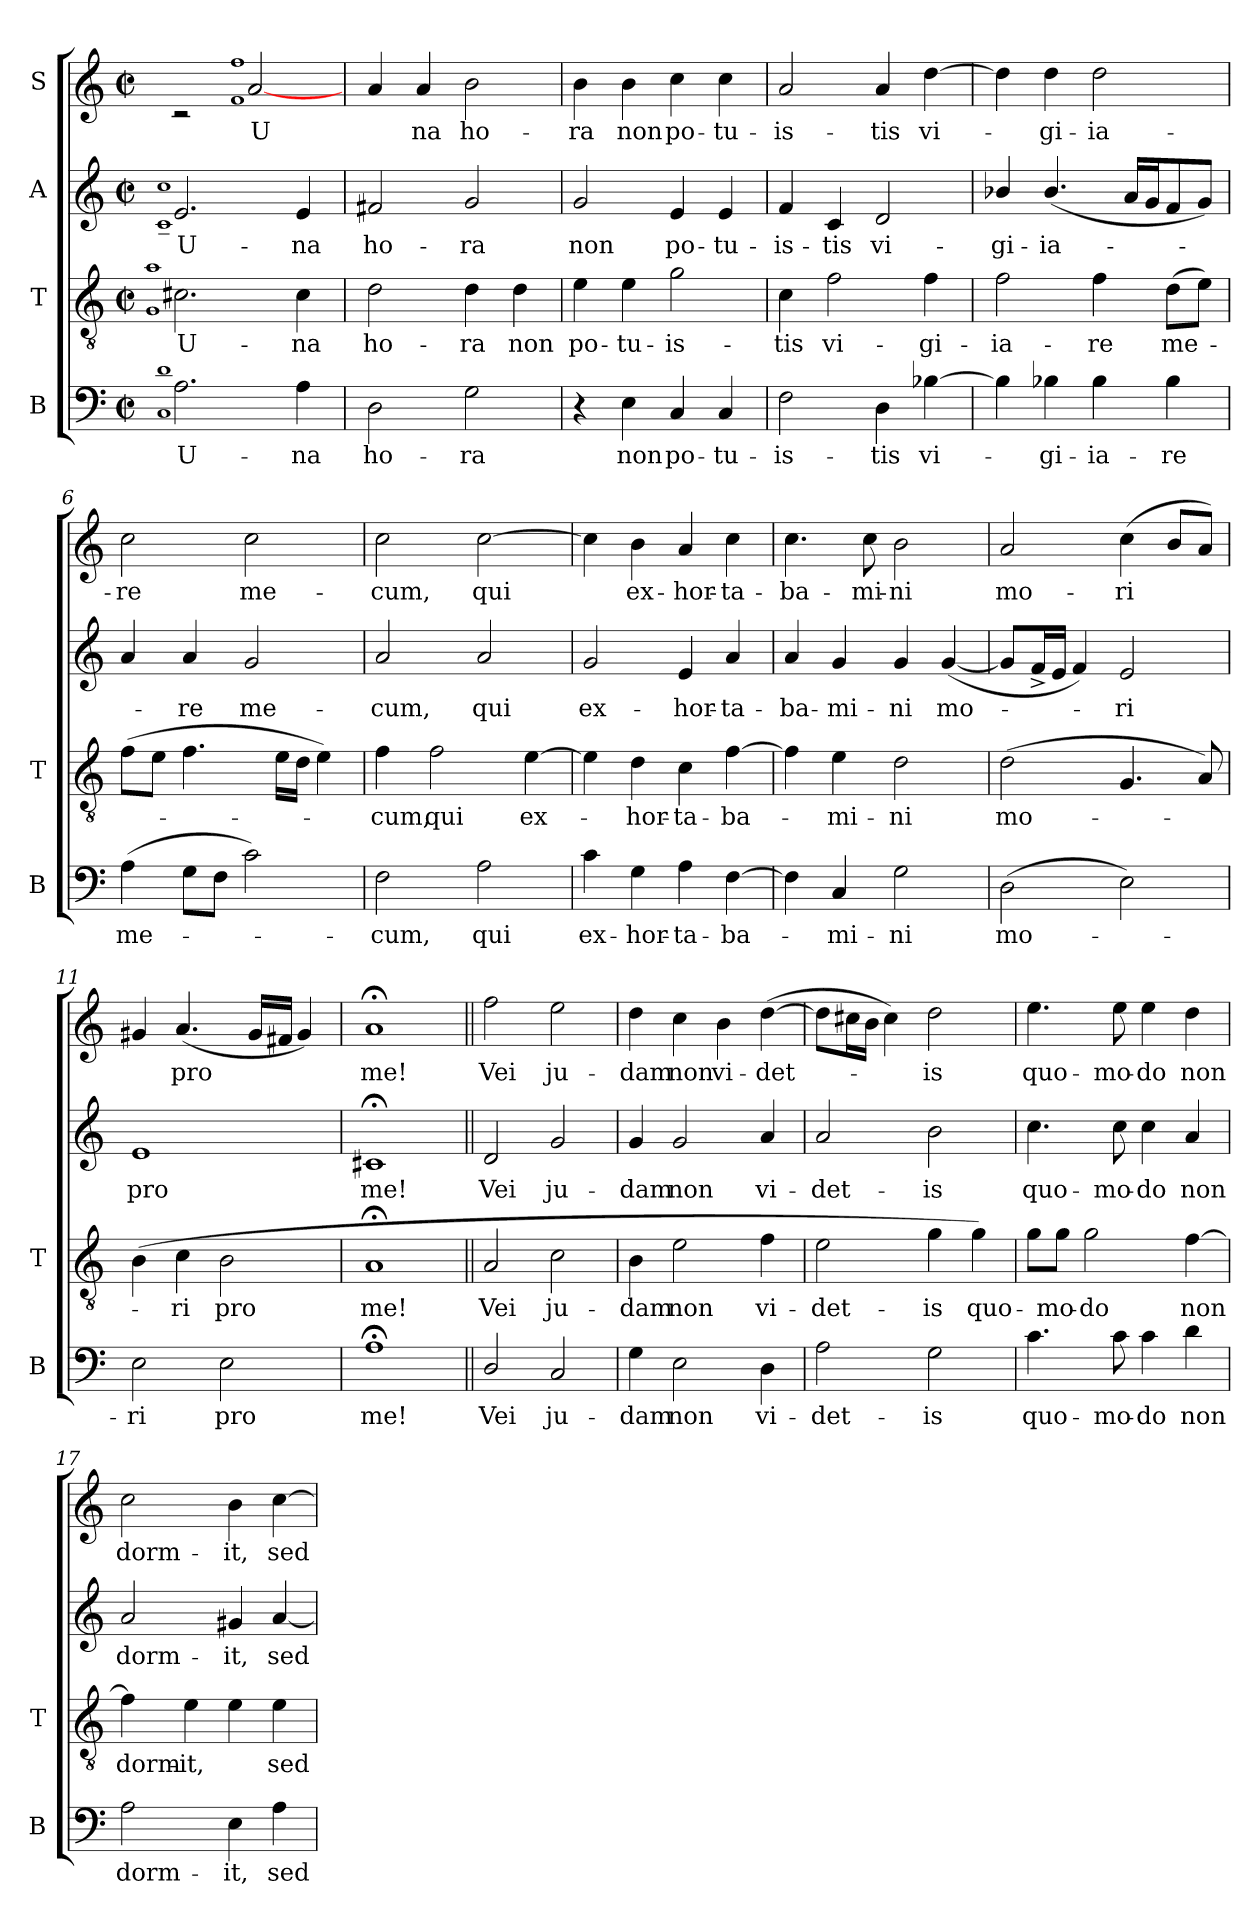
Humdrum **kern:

**kern	**text	**kern	**text	**kern	**text	**kern	**text
*part4	*part4	*part3	*part3	*part2	*part2	*part1	*part1
*staff4	*staff4	*staff3	*staff3	*staff2	*staff2	*staff1	*staff1
*I"B	*	*I"T	*	*I"A	*	*I"S	*
*I'B	*	*I'T	*	*	*	*	*
*clefF4	*	*clefGv2	*	*clefG2	*	*clefG2	*
*k[]	*	*k[]	*	*k[]	*	*k[]	*
*C:	*	*C:	*	*C:	*	*C:	*
*M2/2	*	*M2/2	*	*M2/2	*	*M2/2	*
*met(c|)	*	*met(c|)	*	*met(c|)	*	*met(c|)	*
=1	=1	=1	=1	=1	=1	=1	=1
1qC 1qd	.	1qG 1qa	.	1qc~> 1qcc~>	.	.	.
!	!LO:LY:b	!	!LO:LY:b	!	!LO:LY:b	!	!
*	*	*	*	*	*	*^	*
2.A\	U-	2.c#X\	U-	2.e/	U-	2ryy	2rc	.
.	.	.	.	.	.	1qf 1qff	.	.
!	!	!	!	!	!	!	!	!LO:LY:b
.	.	.	.	.	.	2ryy	[<2a/	U-
!	!LO:LY:b	!	!LO:LY:b	!	!LO:LY:b	!	!	!
4A\	-na	4c#\	-na	4e/	-na	.	.	.
*	*	*	*	*	*	*v	*v	*
=2	=2	=2	=2	=2	=2	=2	=2
!	!LO:LY:b	!	!LO:LY:b	!	!LO:LY:b	!	!
2D\	ho-	2d\	ho-	2f#X/	ho-	4a/	.
!	!	!	!	!	!	!	!LO:LY:b
.	.	.	.	.	.	4a/	-na
!	!LO:LY:b	!	!LO:LY:b	!	!LO:LY:b	!	!LO:LY:b
2G\	-ra	4d\	-ra	2g/	-ra	2b\	ho-
!	!	!	!LO:LY:b	!	!	!	!
.	.	4d\	non	.	.	.	.
=3	=3	=3	=3	=3	=3	=3	=3
!	!	!	!LO:LY:b	!	!LO:LY:b	!	!LO:LY:b
4r	.	4e\	po-	2g/	non	4b\	-ra
!	!LO:LY:b	!	!LO:LY:b:rj	!	!	!	!LO:LY:b
4E\	non	4e\	-tu-	.	.	4b\	non
!	!LO:LY:b	!	!LO:LY:b	!	!LO:LY:b	!	!LO:LY:b
4C/	po-	2g\	-is-	4e/	po-	4cc\	po-
!	!LO:LY:b:rj	!	!	!	!LO:LY:b:rj	!	!LO:LY:b:rj
4C/	-tu-	.	.	4e/	-tu-	4cc\	-tu-
=4	=4	=4	=4	=4	=4	=4	=4
!	!LO:LY:b	!	!LO:LY:b	!	!LO:LY:b	!	!LO:LY:b
2F\	-is-	4c\	-tis	4f/	-is-	2a/	-is-
!	!	!	!LO:LY:b	!	!LO:LY:b:rj	!	!
.	.	2f\	vi-	4c/	-tis	.	.
!	!LO:LY:b	!	!	!	!LO:LY:b	!	!LO:LY:b
4D\	-tis	.	.	2d/	vi-	4a/	-tis
!	!LO:LY:b	!	!LO:LY:b	!	!	!	!LO:LY:b
[>4B-X\	vi-	4f\	-gi-	.	.	[>4dd\	vi-
=5	=5	=5	=5	=5	=5	=5	=5
!	!	!	!LO:LY:b	!	!LO:LY:b	!	!
4B-\]	.	2f\	-ia-	4b-X/	-gi-	4dd\]	.
!	!LO:LY:b	!	!	!	!LO:LY:b	!	!LO:LY:b
4B-X\	-gi-	.	.	(<4.b-/	-ia-	4dd\	-gi-
!	!LO:LY:b:rj	!	!LO:LY:b	!	!	!	!LO:LY:b
4B-\	-ia-	4f\	-re	.	.	2dd\	-ia-
.	.	.	.	16a/LL	.	.	.
.	.	.	.	16g/J	.	.	.
!	!LO:LY:b	!	!LO:LY:b	!	!	!	!
4B-\	-re	(>8d\L	me-	8f/	.	.	.
.	.	8e\J)	.	8g/J)	.	.	.
!!LO:LB:g=z
=6	=6	=6	=6	=6	=6	=6	=6
!	!LO:LY:b	!	!	!	!	!	!LO:LY:b
(>4A\	me-	(>8f\L	.	4a/	.	2cc\	-re
.	.	8e\J	.	.	.	.	.
!	!	!	!	!	!LO:LY:b	!	!
8G\L	.	4.f\	.	4a/	-re	.	.
8F\J	.	.	.	.	.	.	.
!	!	!	!	!	!LO:LY:b	!	!LO:LY:b
2c\)	.	.	.	2g/	me-	2cc\	me-
.	.	16e\LL	.	.	.	.	.
.	.	16d\JJ	.	.	.	.	.
.	.	4e\)	.	.	.	.	.
=7	=7	=7	=7	=7	=7	=7	=7
!	!LO:LY:b	!	!LO:LY:b	!	!LO:LY:b	!	!LO:LY:b
2F\	-cum,	4f\	-cum,	2a/	-cum,	2cc\	-cum,
!	!	!	!LO:LY:b	!	!	!	!
.	.	2f\	qui	.	.	.	.
!	!LO:LY:b	!	!	!	!LO:LY:b	!	!LO:LY:b
2A\	qui	.	.	2a/	qui	[>2cc\	qui
!	!	!	!LO:LY:b	!	!	!	!
.	.	[>4e\	ex-	.	.	.	.
=8	=8	=8	=8	=8	=8	=8	=8
!	!LO:LY:b	!	!	!	!LO:LY:b	!	!
4c\	ex-	4e\]	.	2g/	ex-	4cc\]	.
!	!LO:LY:b	!	!LO:LY:b	!	!	!	!LO:LY:b
4G\	-hor-	4d\	-hor-	.	.	4b\	ex-
!	!LO:LY:b:rj	!	!LO:LY:b:rj	!	!LO:LY:b	!	!LO:LY:b
4A\	-ta-	4c\	-ta-	4e/	-hor-	4a/	-hor-
!	!LO:LY:b	!	!LO:LY:b	!	!LO:LY:b:rj	!	!LO:LY:b:rj
[>4F\	-ba-	[>4f\	-ba-	4a/	-ta-	4cc\	-ta-
=9	=9	=9	=9	=9	=9	=9	=9
!	!	!	!	!	!LO:LY:b	!	!LO:LY:b
4F\]	.	4f\]	.	4a/	-ba-	4.cc\	-ba-
!	!LO:LY:b	!	!LO:LY:b	!	!LO:LY:b:rj	!	!
4C/	-mi-	4e\	-mi-	4g/	-mi-	.	.
!	!	!	!	!	!	!	!LO:LY:b
.	.	.	.	.	.	8cc\	-mi-
!	!LO:LY:b	!	!LO:LY:b	!	!LO:LY:b	!	!LO:LY:b:rj
2G\	-ni	2d\	-ni	4g/	-ni	2b\	-ni
!	!	!	!	!	!LO:LY:b	!	!
.	.	.	.	(<[<4g/	mo-	.	.
=10	=10	=10	=10	=10	=10	=10	=10
!	!LO:LY:b	!	!LO:LY:b	!	!	!	!LO:LY:b
(>2D\	mo-	(>2d\	mo-	8g/L]	.	2a/	mo-
.	.	.	.	16f^</L	.	.	.
.	.	.	.	16e/JJ	.	.	.
.	.	.	.	4f/)	.	.	.
!	!	!	!	!	!LO:LY:b	!	!LO:LY:b
2E\)	.	4.G/	.	2e/	-ri	(>4cc\	-ri
.	.	.	.	.	.	8b/L	.
.	.	8A/)	.	.	.	8a/J)	.
!!LO:LB:g=z
=11	=11	=11	=11	=11	=11	=11	=11
!	!LO:LY:b	!	!	!	!LO:LY:b	!	!
2E\	-ri	(<4B\	.	1e	pro	4g#X/	.
!	!	!	!LO:LY:b	!	!	!	!LO:LY:b
.	.	4c\	-ri	.	.	(<4.a/	pro
!	!LO:LY:b	!	!LO:LY:b	!	!	!	!
2E\	pro	2B\	pro	.	.	.	.
.	.	.	.	.	.	16g#/LL	.
.	.	.	.	.	.	16f#/JJ	.
.	.	.	.	.	.	4g#/)	.
=12	=12	=12	=12	=12	=12	=12	=12
!	!LO:LY:b	!	!LO:LY:b	!	!LO:LY:b	!	!LO:LY:b
1A;<	me!	1A;	me!	1c#X;	me!	1a;	me!
=13||	=13||	=13||	=13||	=13||	=13||	=13||	=13||
!	!LO:LY:b	!	!LO:LY:b	!	!LO:LY:b	!	!LO:LY:b
2D/	Vei	2A/	Vei	2d/	Vei	2ff\	Vei
!	!LO:LY:b	!	!LO:LY:b	!	!LO:LY:b	!	!LO:LY:b
2C/	ju-	2c\	ju-	2g/	ju-	2ee\	ju-
=14	=14	=14	=14	=14	=14	=14	=14
!	!LO:LY:b	!	!LO:LY:b	!	!LO:LY:b	!	!LO:LY:b
4G\	-dam	4B\	-dam	4g/	-dam	4dd\	-dam
!	!LO:LY:b	!	!LO:LY:b	!	!LO:LY:b	!	!LO:LY:b
2E\	non	2e\	non	2g/	non	4cc\	non
!	!	!	!	!	!	!	!LO:LY:b
.	.	.	.	.	.	4b\	vi-
!	!LO:LY:b	!	!LO:LY:b	!	!LO:LY:b	!	!LO:LY:b
4D\	vi-	4f\	vi-	4a/	vi-	(>[>4dd\	-det-
=15	=15	=15	=15	=15	=15	=15	=15
!	!LO:LY:b	!	!LO:LY:b	!	!LO:LY:b	!	!
2A\	-det-	2e\	-det-	2a/	-det-	8dd\L]	.
.	.	.	.	.	.	16cc#\L	.
.	.	.	.	.	.	16b\JJ	.
.	.	.	.	.	.	4cc#\)	.
!	!LO:LY:b	!	!LO:LY:b	!	!LO:LY:b	!	!LO:LY:b
2G\	-is	4g\	-is	2b\	-is	2dd\	-is
!	!	!	!LO:LY:b	!	!	!	!
.	.	4g\)	quo-	.	.	.	.
!!LO:PB:g=z
=16	=16	=16	=16	=16	=16	=16	=16
!	!LO:LY:b	!	!	!	!LO:LY:b	!	!LO:LY:b
4.c\	quo-	8g\L	.	4.cc\	quo-	4.ee\	quo-
!	!	!	!LO:LY:b	!	!	!	!
.	.	8g\J	-mo-	.	.	.	.
!	!	!	!LO:LY:b:rj	!	!	!	!
.	.	2g\	-do	.	.	.	.
!	!LO:LY:b	!	!	!	!LO:LY:b	!	!LO:LY:b
8c\	-mo-	.	.	8cc\	-mo-	8ee\	-mo-
!	!LO:LY:b:rj	!	!	!	!LO:LY:b:rj	!	!LO:LY:b:rj
4c\	-do	.	.	4cc\	-do	4ee\	-do
!	!LO:LY:b	!	!LO:LY:b	!	!LO:LY:b	!	!LO:LY:b
4d\	non	[>4f\	non	4a/	non	4dd\	non
=17	=17	=17	=17	=17	=17	=17	=17
!	!LO:LY:b	!	!LO:LY:b	!	!LO:LY:b	!	!LO:LY:b
2A\	dorm-	4f\]	dorm-	2a/	dorm-	2cc\	dorm-
!	!	!	!LO:LY:b	!	!	!	!
.	.	4e\	-it,	.	.	.	.
!	!LO:LY:b	!	!	!	!LO:LY:b	!	!LO:LY:b
4E\	-it,	4e\	.	4g#X/	-it,	4b\	-it,
!	!LO:LY:b	!	!LO:LY:b	!	!LO:LY:b	!	!LO:LY:b
4A\	sed	4e\	sed	[<4a/	sed	[>4cc\	sed
=	=	=	=	=	=	=	=
*-	*-	*-	*-	*-	*-	*-	*-
